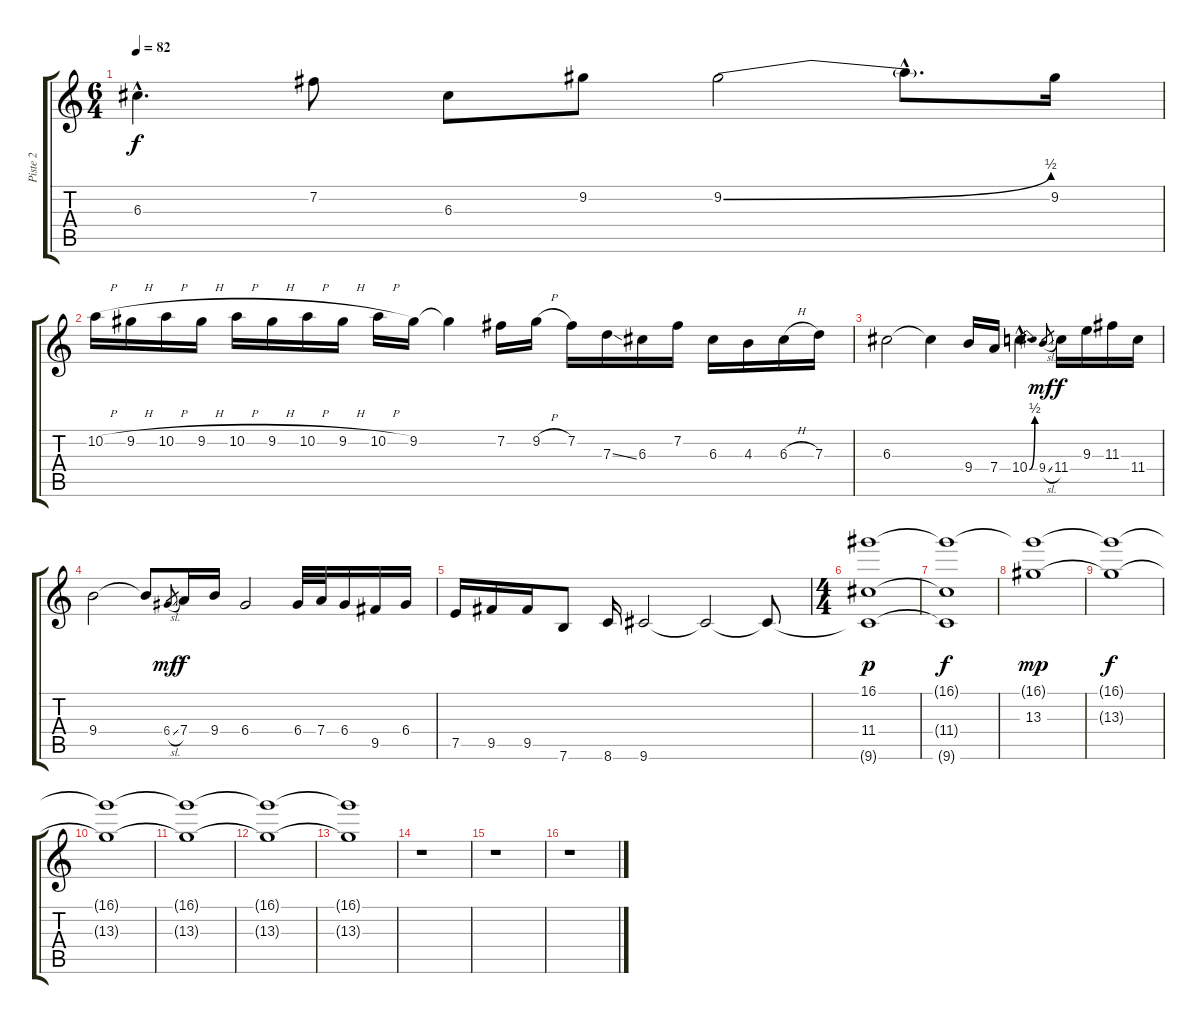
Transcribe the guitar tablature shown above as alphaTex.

\track ("Piste 2" "Piste 2") {instrument distortionguitar}
\staff {score tabs}
\tuning (E4 B3 G3 D3 A2 E2) {hide}
\ts (6 4)
\tempo 82
\clef g2
\ks c
6.3{hac}.4{d dy f} 7.2.8 6.3.8 9.2.8 9.2{be (bend 0 0 60 2)}.2 9.2{hac t}.8{d} 9.2.16 |
10.2{h}.16 9.2{h}.16 10.2{h}.16 9.2{h}.16 10.2{h}.16 9.2{h}.16 10.2{h}.16 9.2{h}.16 10.2{h}.16 9.2.16 9.2{t}.4 7.2.16 9.2{h}.16 7.2.16 7.3{ss}.16 6.3.16 7.2.16 6.3.16 4.3.16 6.3{h}.16 7.3.16 |
6.3.2 6.3{t}.4 9.4.16 7.4.16 10.4{be (bend 0 0 60 2) hac}.4{d} 9.4{sl}.8{gr dy mf} 11.4.16{dy f} 9.3.16 11.3.16 11.4.16 |
9.4.2 9.4{t}.8 6.4{sl}.8{gr dy mf} 7.4.16{dy f} 9.4.16 6.4.2 6.4.32 7.4.32 6.4.16 9.5.16 6.4.16 |
7.5.16 9.5.16 9.5.16 7.6.8 8.6.16 9.6.2 9.6{t}.2 9.6{t}.8 |
\ts (4 4)
(16.1 11.4 9.6{t}).1{dy p} |
(16.1{t} 11.4{t} 9.6{t}).1{dy f} |
(16.1{t} 13.3).1{dy mp} |
(16.1{t} 13.3{t}).1{dy f} |
(16.1{t} 13.3{t}).1 |
(16.1{t} 13.3{t}).1 |
(16.1{t} 13.3{t}).1 |
(16.1{t} 13.3{t}).1 |
r.1 |
r.1 |
r.1
